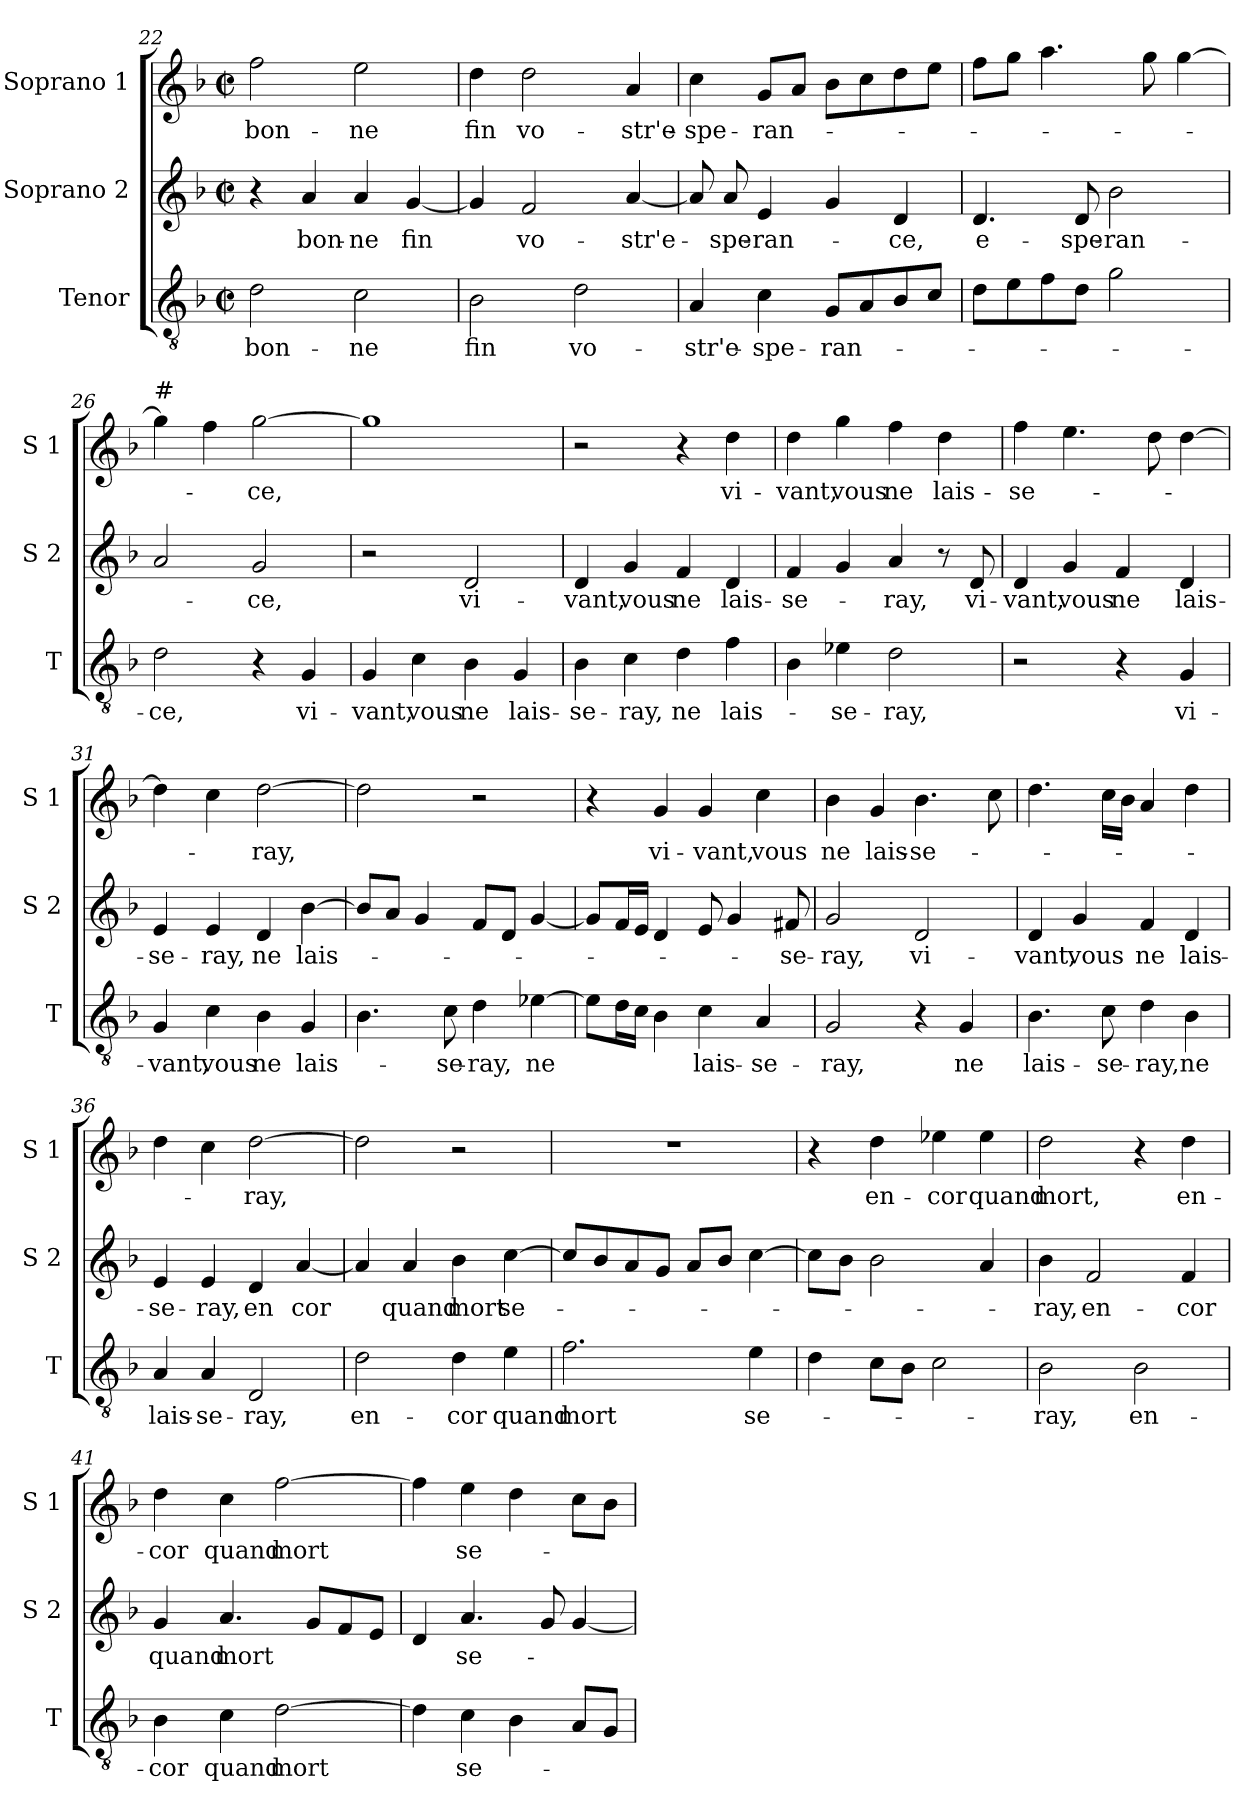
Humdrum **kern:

**kern	**text	**kern	**text	**kern	**text
*part3	*part3	*part2	*part2	*part1	*part1
*staff3	*staff3	*staff2	*staff2	*staff1	*staff1
*I"Tenor	*	*I"Soprano 2	*	*I"Soprano 1	*
*I'T	*	*I'S 2	*	*I'S 1	*
*clefGv2	*	*clefG2	*	*clefG2	*
*k[b-]	*	*k[b-]	*	*k[b-]	*
*F:	*	*F:	*	*F:	*
*M2/2	*	*M2/2	*	*M2/2	*
*met(c|)	*	*met(c|)	*	*met(c|)	*
=22	=22	=22	=22	=22	=22
!	!LO:LY:b	!	!LO:LY:b	!	!LO:LY:b
2d\	bon-	4r	à	2ff\	bon-
!	!	!	!LO:LY:b	!	!
.	.	4a/	bon-	.	.
!	!LO:LY:b	!	!LO:LY:b	!	!LO:LY:b
2c\	-ne	4a/	-ne	2ee\	-ne
!	!	!	!LO:LY:b	!	!
.	.	[4g/	fin	.	.
=23	=23	=23	=23	=23	=23
!	!LO:LY:b	!	!	!	!LO:LY:b
2B-\	fin	4g/]	.	4dd\	fin
!	!	!	!LO:LY:b	!	!LO:LY:b
.	.	2f/	vo-	2dd\	vo-
!	!LO:LY:b	!	!	!	!
2d\	vo-	.	.	.	.
!	!	!	!LO:LY:b	!	!LO:LY:b
.	.	[4a/	-str'e-	4a/	-str'e-
=24	=24	=24	=24	=24	=24
!	!LO:LY:b	!	!	!	!LO:LY:b
4A/	-str'e-	8a/]	.	4cc\	-spe-
!	!	!	!LO:LY:b	!	!
.	.	8a/	-spe-	.	.
!	!LO:LY:b	!	!LO:LY:b	!	!LO:LY:b
4c\	-spe-	4e/	-ran-	8g/L	-ran-
.	.	.	.	8a/J	.
!	!LO:LY:b	!	!	!	!
8G/L	-ran-	4g/	.	8b-\L	.
8A/	.	.	.	8cc\	.
!	!	!	!LO:LY:b	!	!
8B-/	.	4d/	-ce,	8dd\	.
8c/J	.	.	.	8ee\J	.
!!LO:LB:g=z
=25	=25	=25	=25	=25	=25
!	!	!	!LO:LY:b	!	!
8d\L	.	4.d/	e-	8ff\L	.
8e\	.	.	.	8gg\J	.
8f\	.	.	.	4.aa\	.
!	!	!	!LO:LY:b	!	!
8d\J	.	8d/	-spe-	.	.
!	!	!	!LO:LY:b	!	!
2g\	.	2b-\	-ran-	.	.
.	.	.	.	8gg\	.
.	.	.	.	[4gg\	.
=26	=26	=26	=26	=26	=26
!	!	!	!	!LO:TX:a:t=#	!
!	!LO:LY:b	!	!	!	!
2d\	-ce,	2a/	.	4gg\]	.
.	.	.	.	4ff\	.
!	!	!	!LO:LY:b	!	!LO:LY:b
4r	.	2g/	-ce,	[2gg\	-ce,
!	!LO:LY:b	!	!	!	!
4G/	vi-	.	.	.	.
=27	=27	=27	=27	=27	=27
!	!LO:LY:b	!	!	!	!
4G/	-vant,	2r	.	1gg]	.
!	!LO:LY:b	!	!	!	!
4c\	vous	.	.	.	.
!	!LO:LY:b	!	!LO:LY:b	!	!
4B-\	ne	2d/	vi-	.	.
!	!LO:LY:b	!	!	!	!
4G/	lais-	.	.	.	.
=28	=28	=28	=28	=28	=28
!	!LO:LY:b	!	!LO:LY:b	!	!
4B-\	-se-	4d/	-vant,	2r	.
!	!LO:LY:b	!	!LO:LY:b	!	!
4c\	-ray,	4g/	vous	.	.
!	!LO:LY:b	!	!LO:LY:b	!	!
4d\	ne	4f/	ne	4r	.
!	!LO:LY:b	!	!LO:LY:b	!	!LO:LY:b
4f\	lais-	4d/	lais-	4dd\	vi-
=29	=29	=29	=29	=29	=29
!	!	!	!LO:LY:b	!	!LO:LY:b
4B-\	.	4f/	-se-	4dd\	-vant,
!	!LO:LY:b	!	!	!	!LO:LY:b
4e-X\	-se-	4g/	.	4gg\	vous
!	!LO:LY:b	!	!LO:LY:b	!	!LO:LY:b
2d\	-ray,	4a/	-ray,	4ff\	ne
!	!	!	!	!	!LO:LY:b
.	.	8r	.	4dd\	lais-
!	!	!	!LO:LY:b	!	!
.	.	8d/	vi-	.	.
!!LO:LB:g=z
=30	=30	=30	=30	=30	=30
!	!	!	!LO:LY:b	!	!LO:LY:b
2r	.	4d/	-vant,	4ff\	-se-
!	!	!	!LO:LY:b	!	!
.	.	4g/	vous	4.ee\	.
!	!	!	!LO:LY:b	!	!
4r	.	4f/	ne	.	.
.	.	.	.	8dd\	.
!	!LO:LY:b	!	!LO:LY:b	!	!
4G/	vi-	4d/	lais-	[4dd\	.
=31	=31	=31	=31	=31	=31
!	!LO:LY:b	!	!LO:LY:b	!	!
4G/	-vant,	4e/	-se-	4dd\]	.
!	!LO:LY:b	!	!LO:LY:b	!	!
4c\	vous	4e/	-ray,	4cc\	.
!	!LO:LY:b	!	!LO:LY:b	!	!LO:LY:b
4B-\	ne	4d/	ne	[2dd\	-ray,
!	!LO:LY:b	!	!LO:LY:b	!	!
4G/	lais-	[4b-\	lais-	.	.
=32	=32	=32	=32	=32	=32
4.B-\	.	8b-/L]	.	2dd\]	.
.	.	8a/J	.	.	.
.	.	4g/	.	.	.
!	!LO:LY:b	!	!	!	!
8c\	-se-	.	.	.	.
!	!LO:LY:b	!	!	!	!
4d\	-ray,	8f/L	.	2r	.
.	.	8d/J	.	.	.
!	!LO:LY:b	!	!	!	!
[4e-X\	ne	[4g/	.	.	.
=33	=33	=33	=33	=33	=33
8e-\L]	.	8g/L]	.	4r	.
16d\L	.	16f/L	.	.	.
16c\JJ	.	16e/JJ	.	.	.
!	!	!	!	!	!LO:LY:b
4B-\	.	4d/	.	4g/	vi-
!	!LO:LY:b	!	!	!	!LO:LY:b
4c\	lais-	8e/	.	4g/	-vant,
.	.	4g/	.	.	.
!	!LO:LY:b	!	!	!	!LO:LY:b
4A/	-se-	.	.	4cc\	vous
!	!	!	!LO:LY:b	!	!
.	.	8f#X/	-se-	.	.
=34	=34	=34	=34	=34	=34
!	!LO:LY:b	!	!LO:LY:b	!	!LO:LY:b
2G/	-ray,	2g/	-ray,	4b-\	ne
!	!	!	!	!	!LO:LY:b
.	.	.	.	4g/	lais-
!	!	!	!LO:LY:b	!	!LO:LY:b
4r	.	2d/	vi-	4.b-\	-se-
!	!LO:LY:b	!	!	!	!
4G/	ne	.	.	.	.
.	.	.	.	8cc\	.
!!LO:PB:g=z
=35	=35	=35	=35	=35	=35
!	!LO:LY:b	!	!LO:LY:b	!	!
4.B-\	lais-	4d/	-vant,	4.dd\	.
!	!	!	!LO:LY:b	!	!
.	.	4g/	vous	.	.
!	!LO:LY:b	!	!	!	!
8c\	-se-	.	.	16cc\LL	.
.	.	.	.	16b-\JJ	.
!	!LO:LY:b	!	!LO:LY:b	!	!
4d\	-ray,	4f/	ne	4a/	.
!	!LO:LY:b	!	!LO:LY:b	!	!
4B-\	ne	4d/	lais-	4dd\	.
=36	=36	=36	=36	=36	=36
!	!LO:LY:b	!	!LO:LY:b	!	!
4A/	lais-	4e/	-se-	4dd\	.
!	!LO:LY:b	!	!LO:LY:b	!	!
4A/	-se-	4e/	-ray,	4cc\	.
!	!LO:LY:b	!	!LO:LY:b	!	!LO:LY:b
2D/	-ray,	4d/	en	[2dd\	-ray,
!	!	!	!LO:LY:b	!	!
.	.	[4a/	cor	.	.
=37	=37	=37	=37	=37	=37
!	!LO:LY:b	!	!	!	!
2d\	en-	4a/]	.	2dd\]	.
!	!	!	!LO:LY:b	!	!
.	.	4a/	quand	.	.
!	!LO:LY:b	!	!LO:LY:b	!	!
4d\	-cor	4b-\	mort	2r	.
!	!LO:LY:b	!	!LO:LY:b	!	!
4e\	quand	[4cc\	se-	.	.
=38	=38	=38	=38	=38	=38
!	!LO:LY:b	!	!	!	!
2.f\	mort	8cc/L]	.	1r	.
.	.	8b-/	.	.	.
.	.	8a/	.	.	.
.	.	8g/J	.	.	.
.	.	8a/L	.	.	.
.	.	8b-/J	.	.	.
!	!LO:LY:b	!	!	!	!
4e\	se-	[4cc\	.	.	.
=39	=39	=39	=39	=39	=39
4d\	.	8cc\L]	.	4r	.
.	.	8b-\J	.	.	.
!	!	!	!	!	!LO:LY:b
8c\L	.	2b-\	.	4dd\	en-
8B-\J	.	.	.	.	.
!	!	!	!	!	!LO:LY:b
2c\	.	.	.	4ee-X\	-cor
!	!	!	!	!	!LO:LY:b
.	.	4a/	.	4ee-\	quand
!!LO:LB:g=z
=40	=40	=40	=40	=40	=40
!	!LO:LY:b	!	!LO:LY:b	!	!LO:LY:b
2B-\	-ray,	4b-\	-ray,	2dd\	mort,
!	!	!	!LO:LY:b	!	!
.	.	2f/	en-	.	.
!	!LO:LY:b	!	!	!	!
2B-\	en-	.	.	4r	.
!	!	!	!LO:LY:b	!	!LO:LY:b
.	.	4f/	-cor	4dd\	en-
=41	=41	=41	=41	=41	=41
!	!LO:LY:b	!	!LO:LY:b	!	!LO:LY:b
4B-\	-cor	4g/	quand	4dd\	-cor
!	!LO:LY:b	!	!LO:LY:b	!	!LO:LY:b
4c\	quand	4.a/	mort	4cc\	quand
!	!LO:LY:b	!	!	!	!LO:LY:b
[2d\	mort	.	.	[2ff\	mort
.	.	8g/L	.	.	.
.	.	8f/	.	.	.
.	.	8e/J	.	.	.
=42	=42	=42	=42	=42	=42
4d\]	.	4d/	.	4ff\]	.
!	!LO:LY:b	!	!LO:LY:b	!	!LO:LY:b
4c\	se-	4.a/	se-	4ee\	se-
4B-\	.	.	.	4dd\	.
.	.	8g/	.	.	.
8A/L	.	[4g/	.	8cc\L	.
8G/J	.	.	.	8b-\J	.
=	=	=	=	=	=
*-	*-	*-	*-	*-	*-
